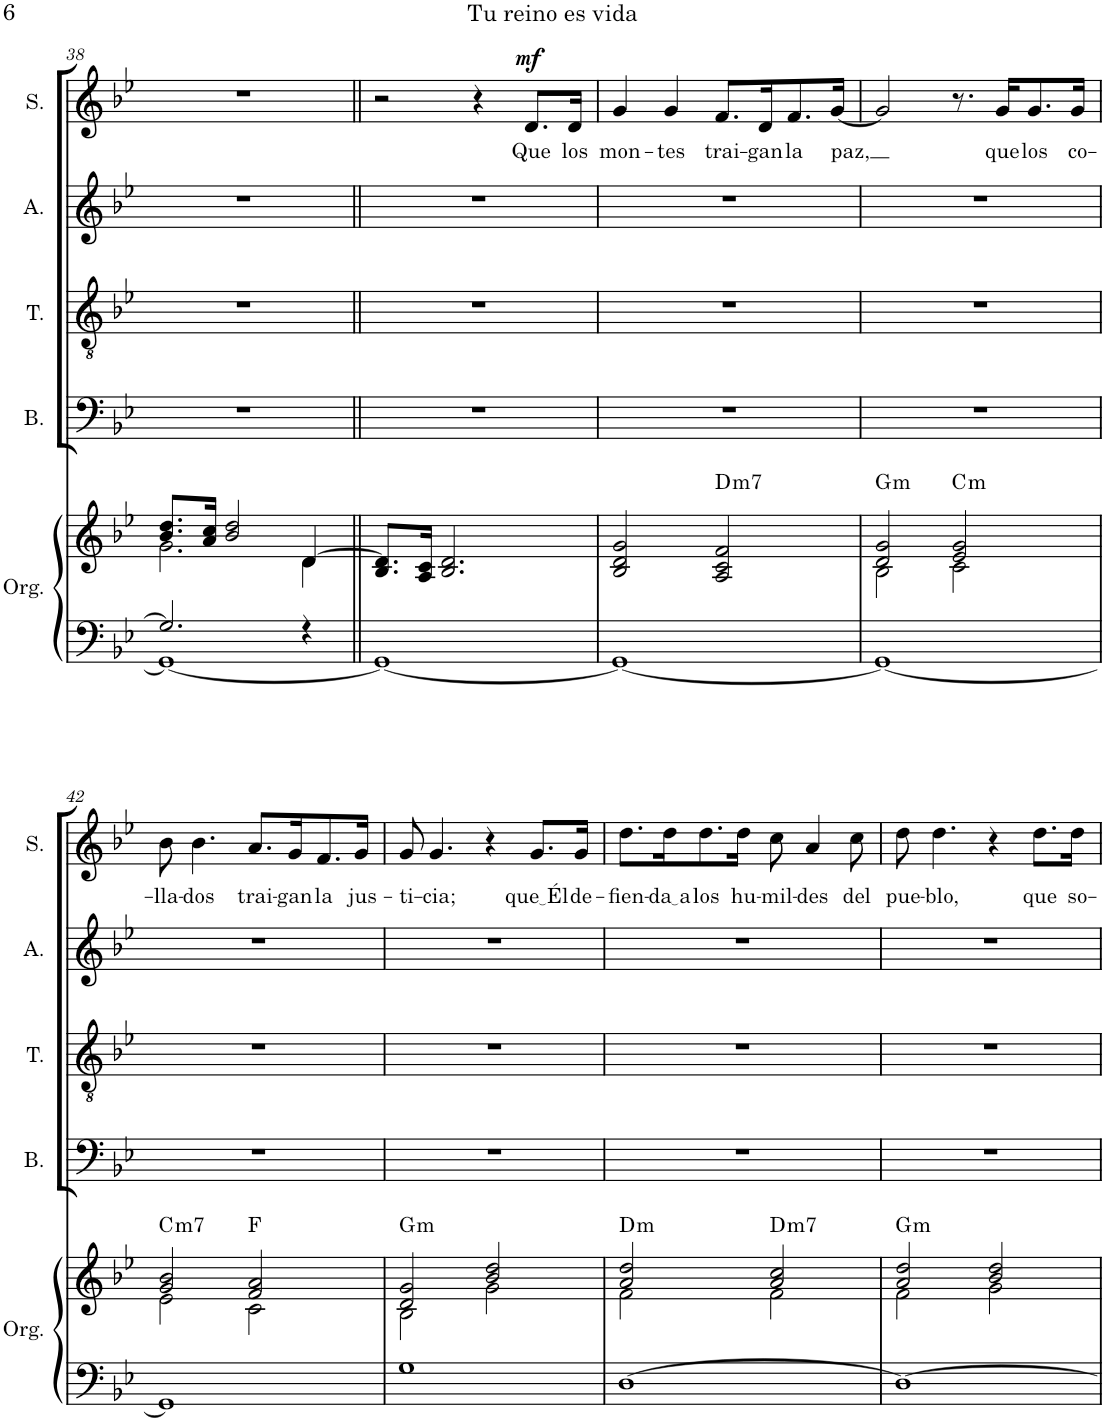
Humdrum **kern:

**kern	**kern	**harte	**kern	**kern	**kern	**kern	**text	**dynam
*part5	*part5	*part5	*part4	*part3	*part2	*part1	*part1	*part1
*staff6	*staff5	*	*staff4	*staff3	*staff2	*staff1	*staff1	*staff1
*I"Órgano	*	*	*I"Bajo	*I"Tenor	*I"Alto	*I"Soprano	*	*
*	*	*	*I'B.	*I'T.	*I'A.	*I'S.	*	*
!!LO:PB:g=z
*clefF4	*clefG2	*	*clefF4	*clefGv2	*clefG2	*clefG2	*	*
*k[b-e-]	*k[b-e-]	*	*k[b-e-]	*k[b-e-]	*k[b-e-]	*k[b-e-]	*	*
*M2/2	*M2/2	*	*M2/2	*M2/2	*M2/2	*M2/2	*	*
*met(c|)	*met(c|)	*	*met(c|)	*met(c|)	*met(c|)	*met(c|)	*	*
=38	=38	=38	=38	=38	=38	=38	=38	=38
*^	*^	*	*	*	*	*	*	*
2.G/]	1GG_	8.b-/ 8.dd/L	2.g\	.	1r	1r	1r	1r	.	.
.	.	16a/ 16cc/Jk	.	.	.	.	.	.	.	.
.	.	2b-/ 2dd/	.	.	.	.	.	.	.	.
4r	.	[4d/	4d\	.	.	.	.	.	.	.
*v	*v	*	*	*	*	*	*	*	*	*
*	*v	*v	*	*	*	*	*	*	*
=39||	=39||	=39||	=39||	=39||	=39||	=39||	=39||	=39||
1GG_	8.B-/ 8.d/]L	.	1r	1r	1r	2r	.	.
.	16A/ 16c/Jk	.	.	.	.	.	.	.
.	2.B-/ 2.d/	.	.	.	.	.	.	.
.	.	.	.	.	.	4r	.	.
!	!	!	!	!	!	!	!LO:LY:b	!LO:DY:a
.	.	.	.	.	.	8.d/L	Que	mf
!	!	!	!	!	!	!	!LO:LY:b	!
.	.	.	.	.	.	16d/Jk	los	.
=40	=40	=40	=40	=40	=40	=40	=40	=40
!	!	!	!	!	!	!	!LO:LY:b	!
1GG_	2B-/ 2d/ 2g/	.	1r	1r	1r	4g/	mon-	.
!	!	!	!	!	!	!	!LO:LY:b	!
.	.	.	.	.	.	4g/	-tes	.
!	!	!LO:H:kt=m7	!	!	!	!	!LO:LY:b	!
.	2A/ 2c/ 2f/	D:min7	.	.	.	8.f/L	trai-	.
!	!	!	!	!	!	!	!LO:LY:b	!
.	.	.	.	.	.	16d/K	-gan	.
!	!	!	!	!	!	!	!LO:LY:b	!
.	.	.	.	.	.	8.f/	la	.
!	!	!	!	!	!	!	!LO:LY:b	!
.	.	.	.	.	.	[16g/Jk	paz,	.
=41	=41	=41	=41	=41	=41	=41	=41	=41
*	*^	*	*	*	*	*	*	*
!	!	!	!LO:H:kt=m	!	!	!	!	!	!
1GG_	2d/ 2g/	2B-\	G:min	1r	1r	1r	2g/]	.	.
!	!	!	!LO:H:kt=m	!	!	!	!	!	!
.	2e-/ 2g/	2c\	C:min	.	.	.	8.r	.	.
!	!	!	!	!	!	!	!	!LO:LY:b	!
.	.	.	.	.	.	.	16g/KL	que	.
!	!	!	!	!	!	!	!	!LO:LY:b	!
.	.	.	.	.	.	.	8.g/	los	.
!	!	!	!	!	!	!	!	!LO:LY:b	!
.	.	.	.	.	.	.	16g/Jk	co-	.
!!LO:LB:g=z
=42	=42	=42	=42	=42	=42	=42	=42	=42	=42
!	!	!	!LO:H:kt=m7	!	!	!	!	!LO:LY:b	!
1GG]	2g/ 2b-/	2e-\	C:min7	1r	1r	1r	8b-\	-lla-	.
!	!	!	!	!	!	!	!	!LO:LY:b	!
.	.	.	.	.	.	.	4.b-\	-dos	.
!	!	!	!	!	!	!	!	!LO:LY:b	!
.	2f/ 2a/	2c\	F:maj	.	.	.	8.a/L	trai-	.
!	!	!	!	!	!	!	!	!LO:LY:b	!
.	.	.	.	.	.	.	16g/K	-gan	.
!	!	!	!	!	!	!	!	!LO:LY:b	!
.	.	.	.	.	.	.	8.f/	la	.
!	!	!	!	!	!	!	!	!LO:LY:b	!
.	.	.	.	.	.	.	16g/Jk	jus-	.
=43	=43	=43	=43	=43	=43	=43	=43	=43	=43
!	!	!	!LO:H:kt=m	!	!	!	!	!LO:LY:b	!
1G	2d/ 2g/	2B-\	G:min	1r	1r	1r	8g/	-ti-	.
!	!	!	!	!	!	!	!	!LO:LY:b	!
.	.	.	.	.	.	.	4.g/	-cia;	.
.	2b-/ 2dd/	2g\	.	.	.	.	4r	.	.
!	!	!	!	!	!	!	!	!LO:LY:b	!
.	.	.	.	.	.	.	8.g/L	que Él	.
!	!	!	!	!	!	!	!	!LO:LY:b	!
.	.	.	.	.	.	.	16g/Jk	de-	.
=44	=44	=44	=44	=44	=44	=44	=44	=44	=44
!	!	!	!LO:H:kt=m	!	!	!	!	!LO:LY:b	!
[1D	2a/ 2dd/	2f\	D:min	1r	1r	1r	8.dd\L	-fien-	.
!	!	!	!	!	!	!	!	!LO:LY:b	!
.	.	.	.	.	.	.	16dd\K	da a	.
!	!	!	!	!	!	!	!	!LO:LY:b	!
.	.	.	.	.	.	.	8.dd\	los	.
!	!	!	!	!	!	!	!	!LO:LY:b	!
.	.	.	.	.	.	.	16dd\Jk	hu-	.
!	!	!	!LO:H:kt=m7	!	!	!	!	!LO:LY:b	!
.	2a/ 2cc/	2f\	D:min7	.	.	.	8cc\	-mil-	.
!	!	!	!	!	!	!	!	!LO:LY:b	!
.	.	.	.	.	.	.	4a/	-des	.
!	!	!	!	!	!	!	!	!LO:LY:b	!
.	.	.	.	.	.	.	8cc\	del	.
=45	=45	=45	=45	=45	=45	=45	=45	=45	=45
!	!	!	!LO:H:kt=m	!	!	!	!	!LO:LY:b	!
1D_	2a/ 2dd/	2f\	G:min	1r	1r	1r	8dd\	pue-	.
!	!	!	!	!	!	!	!	!LO:LY:b	!
.	.	.	.	.	.	.	4.dd\	-blo,	.
.	2b-/ 2dd/	2g\	.	.	.	.	4r	.	.
!	!	!	!	!	!	!	!	!LO:LY:b	!
.	.	.	.	.	.	.	8.dd\L	que	.
!	!	!	!	!	!	!	!	!LO:LY:b	!
.	.	.	.	.	.	.	16dd\Jk	so-	.
*	*v	*v	*	*	*	*	*	*	*
=	=	=	=	=	=	=	=	=
*-	*-	*-	*-	*-	*-	*-	*-	*-
